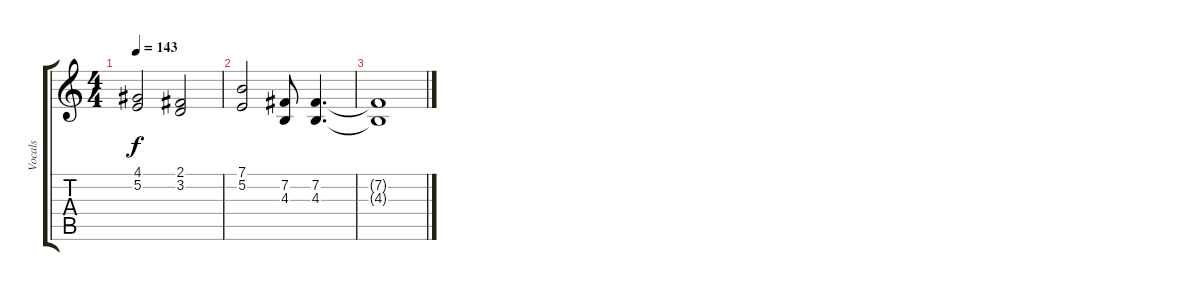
\track ("Vocals" "Vocals") {instrument vibraphone}
\staff {score tabs}
\tuning (E4 B3 G3 D3 A2 E2) {hide}
\ts (4 4)
\tempo 143
\clef g2
\ks c
(4.1 5.2).2{dy f} (2.1 3.2).2 |
(7.1 5.2).2 (7.2 4.3).8 (7.2 4.3).4{d} |
(7.2{t} 4.3{t}).1
